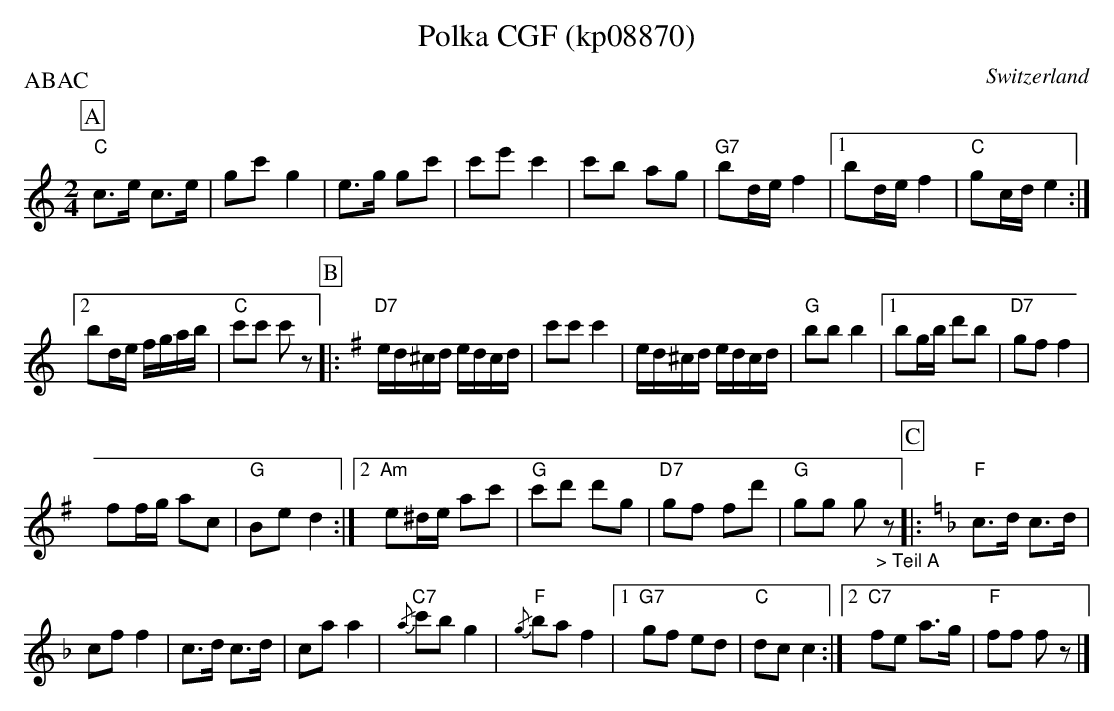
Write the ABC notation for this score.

X:1
T: Polka CGF (kp08870)
P:ABAC
O:Switzerland
M:2/4
L:1/8
K:C major
[P:A] "C"c>e c>e | gc'g2 | e>g gc' | c'e' c'2 | c'b ag | "G7"bd/e/ f2 |1 bd/e/f2 | "C"gc/d/ e2 :|2
bd/e/ f/g/a/b/ | "C"c'c' c'z [P:B] |: [K:G] "D7"e/d/^c/d/ e/d/c/d/ | c'c'c'2 | e/d/^c/d/ e/d/c/d/ | "G"bb b2 |1 bg/b/ d'b | "D7"gff2 |
ff/g/ ac | "G"Bed2 :|2 "Am"e^d/e/  ac' | "G"c'd' d'g | "D7"gf fd' |  "G"gg g"_> Teil A"z [P:C] |: [K:F] "F"c>d c>d |
cff2 | c>d c>d | caa2 | "C7"{/a}c'bg2 | "F"{/g}baf2 |1 "G7"gf ed | "C"dcc2 :|2 "C7"fe a>g | "F"ff fz |]
